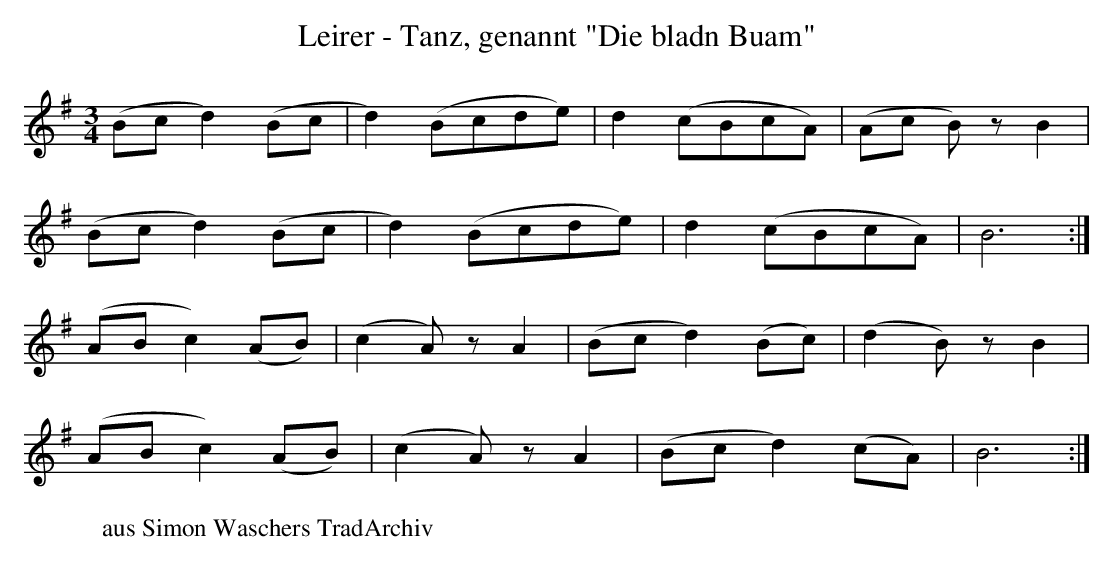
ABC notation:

X:1
T:Leirer - Tanz, genannt "Die bladn Buam"
M:3/4
L:1/8
K:G
(Bcd2)(Bc | d2)(Bcde) | d2(cBcA) | (Ac B)zB2 |
(Bcd2)(Bc | d2)(Bcde) | d2(cBcA) | B6 :|
(ABc2)(AB) | (c2A)zA2 | (Bcd2)(Bc) | (d2B)zB2 |
(ABc2)(AB) | (c2A)zA2 | (Bcd2)(cA) | B6 :|
W:aus Simon Waschers TradArchiv
